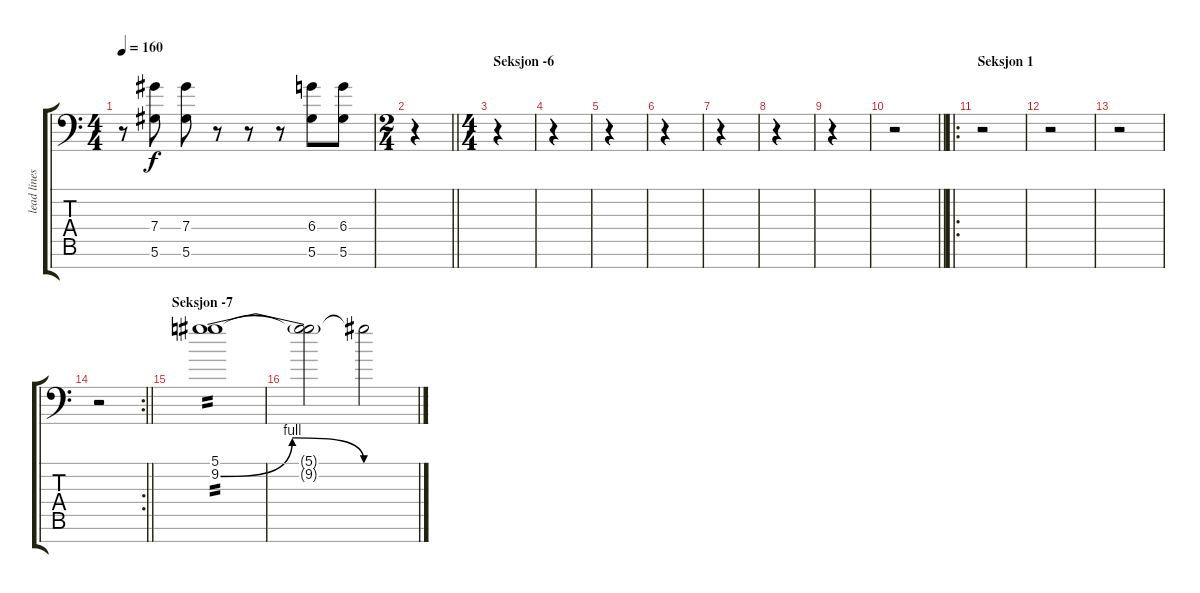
\track ("lead lines" "lead lines") {instrument distortionguitar}
\staff {score tabs}
\tuning (Eb4 Bb3 Gb3 Db3 Ab2 Eb2 Ab1) {hide}
\ts (4 4)
\tempo 160
\clef f4
\ks c
r.8{dy f} (7.4 5.6).8 (7.4 5.6).8 r.8 r.8 r.8 (6.4 5.6).8 (6.4 5.6).8 |
\ts (2 4)
\barLineRight lightlight
r.4 |
\ts (4 4)
\section ("" "Seksjon -6")
r.4 |
r.4 |
r.4 |
r.4 |
r.4 |
r.4 |
r.4 |
\barLineRight lightlight
r.2 |
\ro
\section ("" "Seksjon 1")
r.2 |
r.2 |
r.2 |
\rc 2
\barLineRight lightlight
r.2 |
\section ("" "Seksjon -7")
(5.1 9.2{be (bendrelease 0 0 30 4 30 4 60 0)}).1{tp 2} |
(5.1{t} 9.2{t}).2 5.1{t}.2
